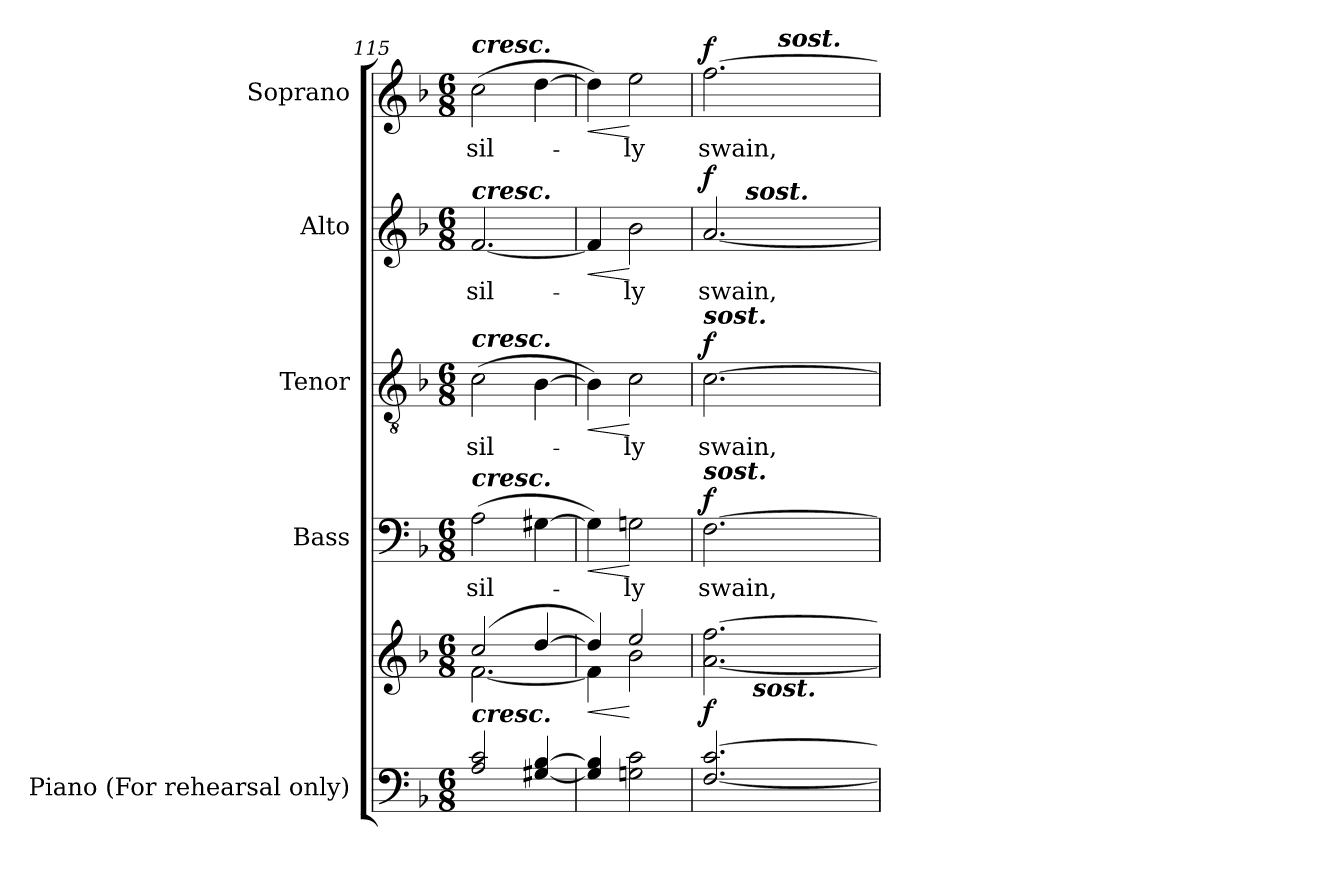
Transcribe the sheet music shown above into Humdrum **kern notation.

**kern	**kern	**dynam	**kern	**text	**dynam	**kern	**text	**dynam	**kern	**text	**dynam	**kern	**text	**dynam
*part5	*part5	*part5	*part4	*part4	*part4	*part3	*part3	*part3	*part2	*part2	*part2	*part1	*part1	*part1
*staff6	*staff5	*staff5/6	*staff4	*staff4	*staff4	*staff3	*staff3	*staff3	*staff2	*staff2	*staff2	*staff1	*staff1	*staff1
*I"Piano (For rehearsal only)	*	*	*I"Bass	*	*	*I"Tenor	*	*	*I"Alto	*	*	*I"Soprano	*	*
*I'Pno.	*	*	*I'B.	*	*	*I'T.	*	*	*I'A.	*	*	*I'S.	*	*
*clefF4	*clefG2	*	*clefF4	*	*	*clefGv2	*	*	*clefG2	*	*	*clefG2	*	*
*	*	*	*	*	*	*ITrd7c12	*	*	*	*	*	*	*	*
*k[b-]	*k[b-]	*	*k[b-]	*	*	*k[b-]	*	*	*k[b-]	*	*	*k[b-]	*	*
*F:	*F:	*	*F:	*	*	*F:	*	*	*F:	*	*	*F:	*	*
*M6/8	*M6/8	*	*M6/8	*	*	*M6/8	*	*	*M6/8	*	*	*M6/8	*	*
=115	=115	=115	=115	=115	=115	=115	=115	=115	=115	=115	=115	=115	=115	=115
*	*^	*	*	*	*	*	*	*	*	*	*	*	*	*
!	!	!	!	!	!LO:LY:b:color=#000000	!	!	!	!	!	!	!	!	!	!
!	!	!	!	!	!	!	!	!LO:LY:b:color=#000000	!	!	!	!	!	!	!
!	!	!	!	!	!	!	!	!	!	!	!LO:LY:b:color=#000000	!	!	!	!
!	!	!	!	!	!	!	!	!	!	!	!	!	!LO:TX:a:Bi:t=cresc.	!	!
!	!	!	!	!	!	!	!	!	!	!LO:TX:a:Bi:t=cresc.	!	!	!	!	!
!	!	!	!	!	!	!	!LO:TX:a:Bi:t=cresc.	!	!	!	!	!	!	!	!
!	!	!	!	!LO:TX:a:Bi:t=cresc.	!	!	!	!	!	!	!	!	!	!	!
!	!LO:TX:b:Bi:t=cresc.	!	!	!	!	!	!	!	!	!	!	!	!	!	!
!	!	!	!	!	!	!	!	!	!	!	!	!	!	!LO:LY:b:color=#000000	!
2Ai/ 2ci	(2cci/	[<2.fi\	.	(2Ai\	sil-	.	(2Ci\	sil-	.	[<2.fi/	sil-	.	(2cci\	sil-	.
[<4G#Xi/ [>4B-i	[>4ddi/	.	.	[>4G#Xi\	.	.	[>4BB-i\	.	.	.	.	.	[>4ddi\	.	.
!!LO:PB:g=z
=116	=116	=116	=116	=116	=116	=116	=116	=116	=116	=116	=116	=116	=116	=116	=116
!	!	!	!LO:HP:b	!	!	!LO:HP:b	!	!	!LO:HP:b	!	!	!LO:HP:b	!	!	!LO:HP:b
4G#i/] 4B-i]	4ddi/])	4fi\]	<	4G#i\])	.	<	4BB-i\])	.	<	4fi/]	.	<	4ddi\])	.	<
!	!	!	!	!	!LO:LY:b:color=#000000	!	!	!	!	!	!	!	!	!	!
!	!	!	!	!	!	!	!	!LO:LY:b:color=#000000	!	!	!	!	!	!	!
!	!	!	!	!	!	!	!	!	!	!	!LO:LY:b:color=#000000	!	!	!	!
!	!	!	!	!	!	!	!	!	!	!	!	!	!	!LO:LY:b:color=#000000	!
2Gni\ 2ci	2eei/	2b-i\	[	2Gni\	-ly	[	2Ci\	-ly	[	2b-i\	-ly	[	2eei\	-ly	[
=117	=117	=117	=117	=117	=117	=117	=117	=117	=117	=117	=117	=117	=117	=117	=117
!	!	!	!	!	!LO:LY:b:color=#000000	!	!	!	!	!	!	!	!	!	!
!	!	!	!	!	!	!	!	!LO:LY:b:color=#000000	!	!	!	!	!	!	!
!	!	!	!	!	!	!	!	!	!	!	!LO:LY:b:color=#000000	!	!	!	!
!	!	!	!	!	!	!	!LO:TX:a:Bi:t=sost.	!	!	!	!	!	!	!	!
!	!	!	!	!LO:TX:a:Bi:t=sost.	!	!	!	!	!	!	!	!	!	!	!
!	!	!	!	!	!	!	!	!	!	!	!	!	!	!LO:LY:b:color=#000000	!
*	*	*	*	*	*	*	*	*	*	*^	*	*	*^	*	*
[<2.Fi/ [>2.ci	[<2.ai\ [>2.ffi	8ryy	f	[>2.Fi\	swain,	f	[>2.Ci\	swain,	f	[<2.ai/	8ryy	swain,	f	[>2.ffi\	8ryy	swain,	f
.	.	32ryy	.	.	.	.	.	.	.	.	64ryy	.	.	.	16ryy	.	.
.	.	.	.	.	.	.	.	.	.	.	128...ryy	.	.	.	.	.	.
!	!	!	!	!	!	!	!	!	!	!	!LO:TX:a:Bi:t=sost.	!	!	!	!	!	!
.	.	.	.	.	.	.	.	.	.	.	2ryy	.	.	.	.	.	.
.	.	128ryy	.	.	.	.	.	.	.	.	.	.	.	.	.	.	.
.	.	1024ryy	.	.	.	.	.	.	.	.	.	.	.	.	.	.	.
!	!	!LO:TX:b:Bi:t=sost.	!	!	!	!	!	!	!	!	!	!	!	!	!	!	!
.	.	2ryy	.	.	.	.	.	.	.	.	.	.	.	.	.	.	.
.	.	.	.	.	.	.	.	.	.	.	.	.	.	.	32ryy	.	.
.	.	.	.	.	.	.	.	.	.	.	.	.	.	.	256ryy	.	.
.	.	.	.	.	.	.	.	.	.	.	.	.	.	.	1024ryy	.	.
!	!	!	!	!	!	!	!	!	!	!	!	!	!	!	!LO:TX:a:Bi:t=sost.	!	!
.	.	.	.	.	.	.	.	.	.	.	.	.	.	.	2ryy	.	.
.	.	.	.	.	.	.	.	.	.	.	16ryy	.	.	.	.	.	.
.	.	16ryy	.	.	.	.	.	.	.	.	.	.	.	.	.	.	.
.	.	.	.	.	.	.	.	.	.	.	32ryy	.	.	.	.	.	.
.	.	.	.	.	.	.	.	.	.	.	.	.	.	.	64ryy	.	.
.	.	64ryy	.	.	.	.	.	.	.	.	.	.	.	.	.	.	.
.	.	.	.	.	.	.	.	.	.	.	.	.	.	.	128ryy	.	.
.	.	256..ryy	.	.	.	.	.	.	.	.	.	.	.	.	.	.	.
.	.	.	.	.	.	.	.	.	.	.	.	.	.	.	512.ryy	.	.
.	.	.	.	.	.	.	.	.	.	.	1024ryy	.	.	.	.	.	.
*	*	*	*	*	*	*	*	*	*	*v	*v	*	*	*	*	*	*
*	*v	*v	*	*	*	*	*	*	*	*	*	*	*v	*v	*	*
=	=	=	=	=	=	=	=	=	=	=	=	=	=	=
*-	*-	*-	*-	*-	*-	*-	*-	*-	*-	*-	*-	*-	*-	*-
